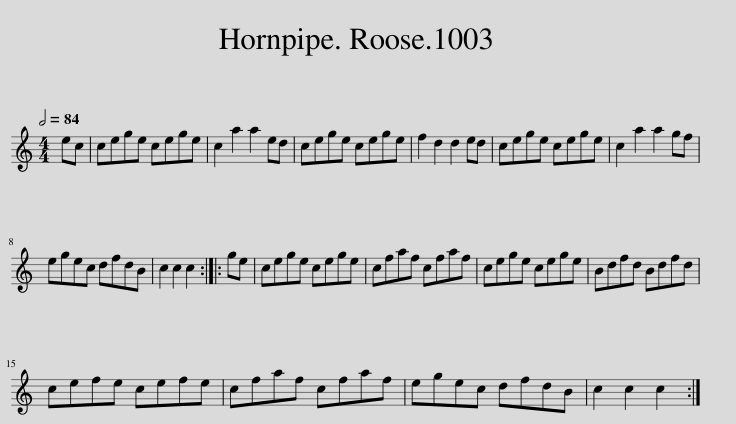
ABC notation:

X:1
L:1/8
Q:1/2=84
M:4/4
I:linebreak $
K:C
V:1 treble
V:1
 ec | cege cege | c2 a2 a2 ed | cege cege | f2 d2 d2 ed | %5
 cege cege | c2 a2 a2 gf |$ egec dfdB | c2 c2 c2 :: ge | %10
 cege cege | cfaf cfaf | cege cege | Bdfd Bdfd |$ cefe cefe | %15
 cfaf cfaf | egec dfdB | c2 c2 c2 :| %18
